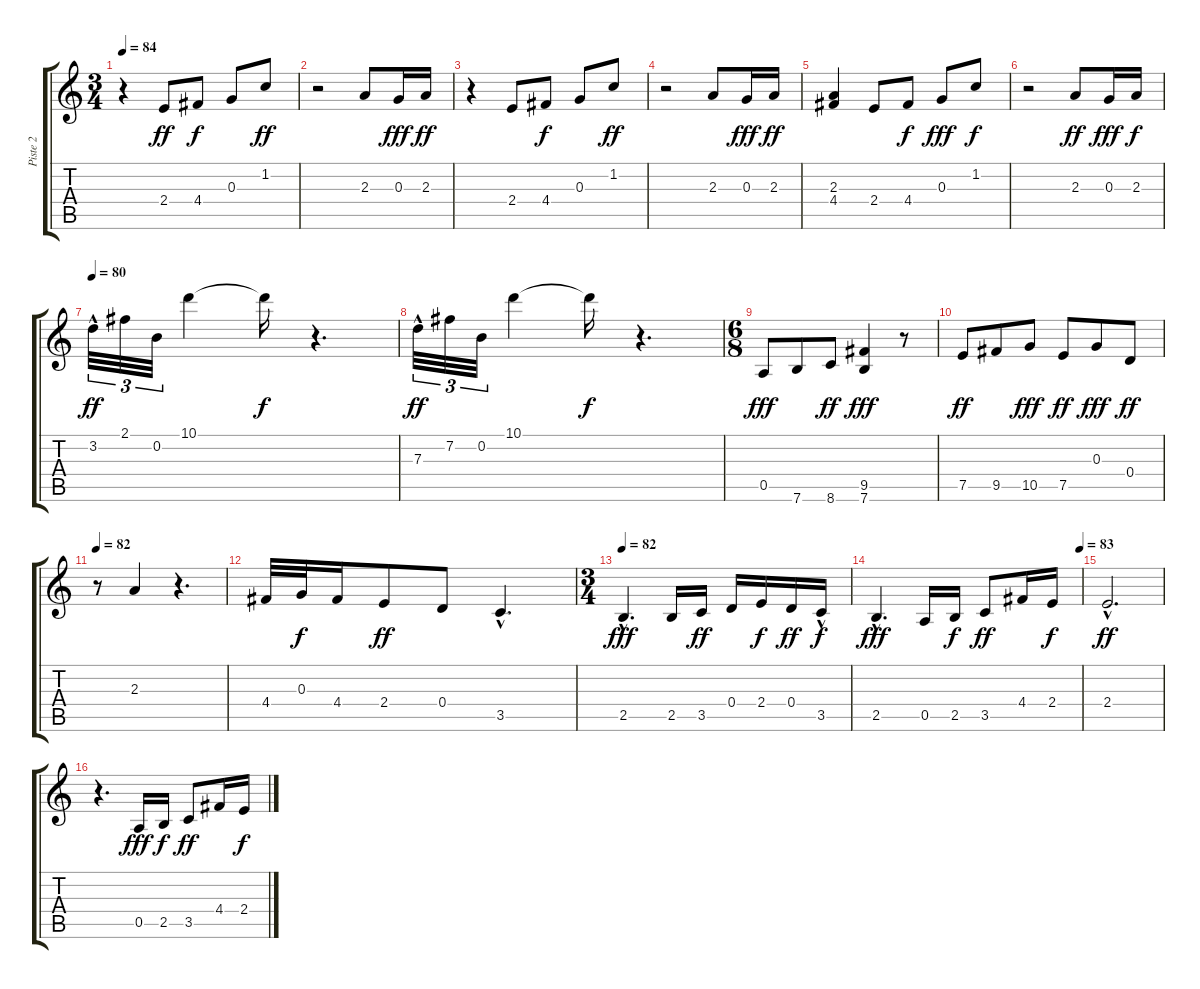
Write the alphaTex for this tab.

\track ("Piste 2" "Piste 2") {instrument acousticguitarnylon}
\staff {score tabs}
\tuning (E4 B3 G3 D3 A2 E2) {hide}
\ts (3 4)
\tempo 84
\clef g2
\ks c
r.4{dy fff} 2.4.8{dy ff} 4.4.8{dy f} 0.3.8 1.2.8{dy ff} |
r.2 2.3.8 0.3.16{dy fff} 2.3.16{dy ff} |
r.4 2.4.8 4.4.8{dy f} 0.3.8 1.2.8{dy ff} |
r.2 2.3.8 0.3.16{dy fff} 2.3.16{dy ff} |
(2.3 4.4).4 2.4.8 4.4.8{dy f} 0.3.8{dy fff} 1.2.8{dy f} |
r.2 2.3.8{dy ff} 0.3.16{dy fff} 2.3.16{dy f} |
\tempo 80
3.2{hac}.32{tu (3 2) dy ff} 2.1.32{tu (3 2)} 0.2.32{tu (3 2)} 10.1.4 10.1{t}.16{dy f} r.4{d} |
7.3{hac}.32{tu (3 2) dy ff} 7.2.32{tu (3 2)} 0.2.32{tu (3 2)} 10.1.4 10.1{t}.16{dy f} r.4{d} |
\ts (6 8)
0.5.8{dy fff} 7.6.8 8.6.8{dy ff} (9.5 7.6).4{dy fff} r.8 |
7.5.8{dy ff} 9.5.8 10.5.8{dy fff} 7.5.8{dy ff} 0.3.8{dy fff} 0.4.8{dy ff} |
\tempo 82
r.8 2.3.4 r.4{d} |
4.4.32 0.3.32{dy f} 4.4.16 2.4.8{dy ff} 0.4.8 3.5{hac}.4{d} |
\ts (3 4)
\tempo 82
2.5{hac}.4{d dy fff} 2.5.16 3.5.16{dy ff} 0.4.16 2.4.16{dy f} 0.4.16{dy ff} 3.5{hac}.16{dy f} |
\tempo (83 0.9930555555555556)
2.5{hac}.4{d dy fff} 0.5.16 2.5.16{dy f} 3.5.8{dy ff} 4.4.16 2.4.16{dy f} |
2.4{hac}.2{d dy ff} |
r.4{d} 0.5.16{dy fff} 2.5.16{dy f} 3.5.8{dy ff} 4.4.16 2.4.16{dy f}
